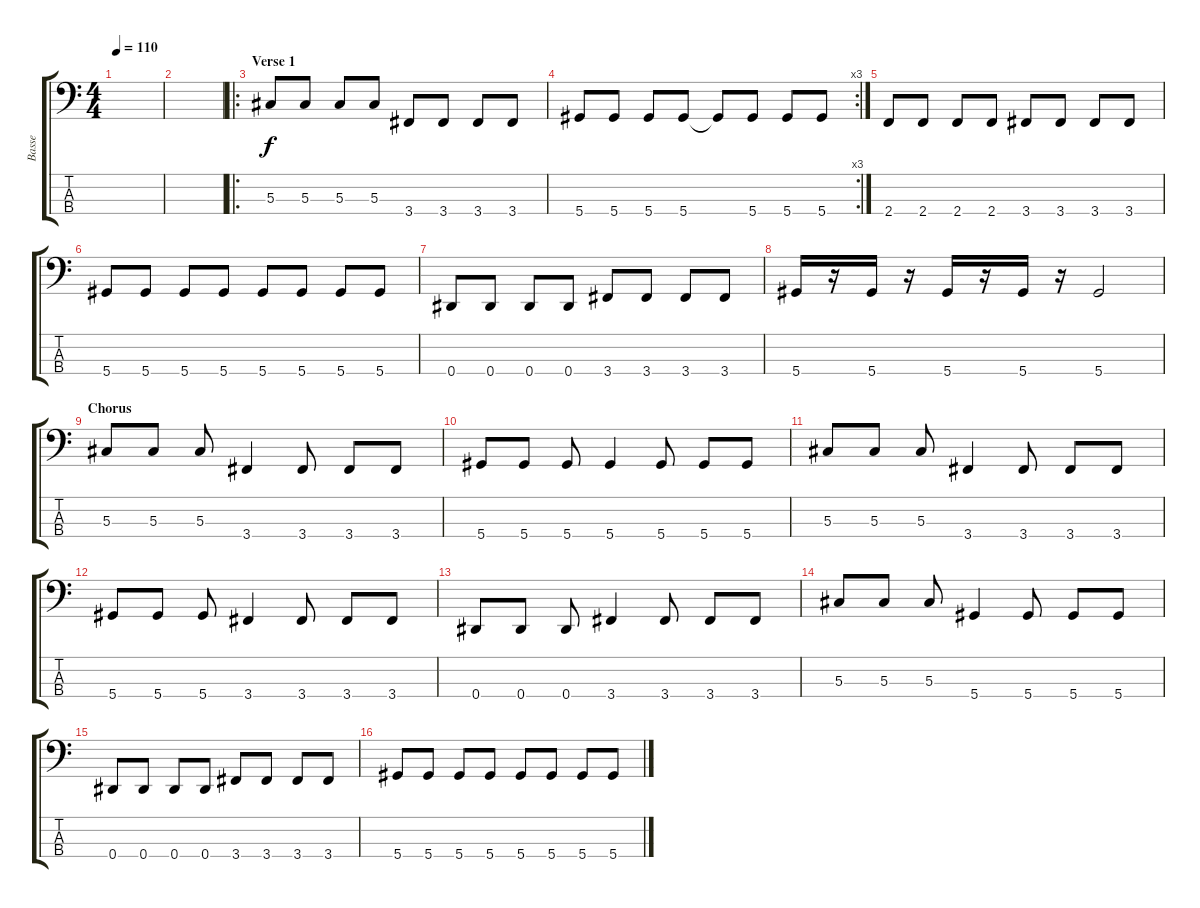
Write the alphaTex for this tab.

\track ("Basse" "Basse") {instrument electricbassfinger}
\staff {score tabs}
\tuning (Gb2 Db2 Ab1 Eb1) {hide}
\ts (4 4)
\tempo 110
\clef f4
\ks c
|
|
\ro
\section ("" "Verse 1")
5.3.8 5.3.8 5.3.8 5.3.8 3.4.8 3.4.8 3.4.8 3.4.8 |
\rc 3
5.4.8 5.4.8 5.4.8 5.4.8 5.4{t}.8 5.4.8 5.4.8 5.4.8 |
2.4.8 2.4.8 2.4.8 2.4.8 3.4.8 3.4.8 3.4.8 3.4.8 |
5.4.8 5.4.8 5.4.8 5.4.8 5.4.8 5.4.8 5.4.8 5.4.8 |
0.4.8 0.4.8 0.4.8 0.4.8 3.4.8 3.4.8 3.4.8 3.4.8 |
5.4.16 r.16 5.4.16 r.16 5.4.16 r.16 5.4.16 r.16 5.4.2 |
\section ("" "Chorus")
5.3.8 5.3.8 5.3.8 3.4.4 3.4.8 3.4.8 3.4.8 |
5.4.8 5.4.8 5.4.8 5.4.4 5.4.8 5.4.8 5.4.8 |
5.3.8 5.3.8 5.3.8 3.4.4 3.4.8 3.4.8 3.4.8 |
5.4.8 5.4.8 5.4.8 3.4.4 3.4.8 3.4.8 3.4.8 |
0.4.8 0.4.8 0.4.8 3.4.4 3.4.8 3.4.8 3.4.8 |
5.3.8 5.3.8 5.3.8 5.4.4 5.4.8 5.4.8 5.4.8 |
0.4.8 0.4.8 0.4.8 0.4.8 3.4.8 3.4.8 3.4.8 3.4.8 |
5.4.8 5.4.8 5.4.8 5.4.8 5.4.8 5.4.8 5.4.8 5.4.8
